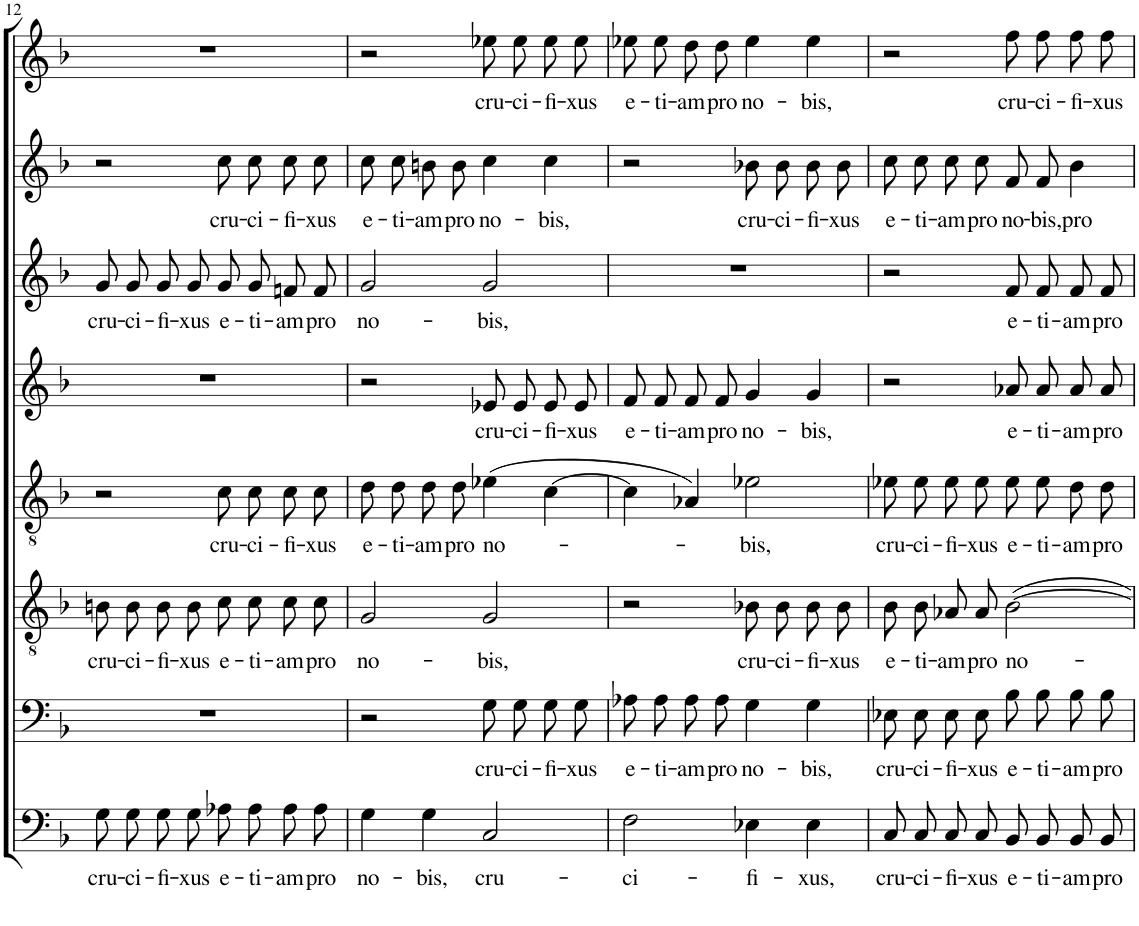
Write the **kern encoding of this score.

**kern	**text	**kern	**text	**kern	**text	**kern	**text	**kern	**text	**kern	**text	**kern	**text	**kern	**text
*part8	*part8	*part7	*part7	*part6	*part6	*part5	*part5	*part4	*part4	*part3	*part3	*part2	*part2	*part1	*part1
*staff8	*staff8	*staff7	*staff7	*staff6	*staff6	*staff5	*staff5	*staff4	*staff4	*staff3	*staff3	*staff2	*staff2	*staff1	*staff1
*I"Bassi II	*	*I"Bassi I	*	*I"Tenori II	*	*I"Tenori I	*	*I"Contralti II	*	*I"Contralti I	*	*I"Soprani II	*	*I"Soprani I	*
!!LO:PB:g=z
*clefF4	*	*clefF4	*	*clefGv2	*	*clefGv2	*	*clefG2	*	*clefG2	*	*clefG2	*	*clefG2	*
*k[b-]	*	*k[b-]	*	*k[b-]	*	*k[b-]	*	*k[b-]	*	*k[b-]	*	*k[b-]	*	*k[b-]	*
*F:	*	*F:	*	*F:	*	*F:	*	*F:	*	*F:	*	*F:	*	*F:	*
*M2/2	*	*M2/2	*	*M2/2	*	*M2/2	*	*M2/2	*	*M2/2	*	*M2/2	*	*M2/2	*
*met(c|)	*	*met(c|)	*	*met(c|)	*	*met(c|)	*	*met(c|)	*	*met(c|)	*	*met(c|)	*	*met(c|)	*
=12	=12	=12	=12	=12	=12	=12	=12	=12	=12	=12	=12	=12	=12	=12	=12
!	!LO:LY:b	!	!	!	!LO:LY:b	!	!	!	!	!	!LO:LY:b	!	!	!	!
8G\L	cru-	1r	.	8Bn\L	cru-	2r	.	1r	.	8g/L	cru-	2r	.	1r	.
!	!LO:LY:b	!	!	!	!LO:LY:b	!	!	!	!	!	!LO:LY:b	!	!	!	!
8G\	-ci-	.	.	8B\	-ci-	.	.	.	.	8g/	-ci-	.	.	.	.
!	!LO:LY:b	!	!	!	!LO:LY:b	!	!	!	!	!	!LO:LY:b	!	!	!	!
8G\	-fi-	.	.	8B\	-fi-	.	.	.	.	8g/	-fi-	.	.	.	.
!	!LO:LY:b	!	!	!	!LO:LY:b	!	!	!	!	!	!LO:LY:b	!	!	!	!
8G\J	-xus	.	.	8B\J	-xus	.	.	.	.	8g/J	-xus	.	.	.	.
!	!LO:LY:b	!	!	!	!LO:LY:b	!	!LO:LY:b	!	!	!	!LO:LY:b	!	!LO:LY:b	!	!
8A-X\L	e-	.	.	8c\L	e-	8c\L	cru-	.	.	8g/L	e-	8cc\L	cru-	.	.
!	!LO:LY:b	!	!	!	!LO:LY:b	!	!LO:LY:b	!	!	!	!LO:LY:b	!	!LO:LY:b	!	!
8A-\	-ti-	.	.	8c\	-ti-	8c\	-ci-	.	.	8g/	-ti-	8cc\	-ci-	.	.
!	!LO:LY:b	!	!	!	!LO:LY:b	!	!LO:LY:b	!	!	!	!LO:LY:b	!	!LO:LY:b	!	!
8A-\	-am	.	.	8c\	-am	8c\	-fi-	.	.	8fn/	-am	8cc\	-fi-	.	.
!	!LO:LY:b	!	!	!	!LO:LY:b	!	!LO:LY:b	!	!	!	!LO:LY:b	!	!LO:LY:b	!	!
8A-\J	pro	.	.	8c\J	pro	8c\J	-xus	.	.	8f/J	pro	8cc\J	-xus	.	.
=13	=13	=13	=13	=13	=13	=13	=13	=13	=13	=13	=13	=13	=13	=13	=13
!	!LO:LY:b	!	!	!	!LO:LY:b	!	!LO:LY:b	!	!	!	!LO:LY:b	!	!LO:LY:b	!	!
4G\	no-	2r	.	2G/	no-	8d\L	e-	2r	.	2g/	no-	8cc\L	e-	2r	.
!	!	!	!	!	!	!	!LO:LY:b	!	!	!	!	!	!LO:LY:b	!	!
.	.	.	.	.	.	8d\	-ti-	.	.	.	.	8cc\	-ti-	.	.
!	!LO:LY:b	!	!	!	!	!	!LO:LY:b	!	!	!	!	!	!LO:LY:b	!	!
4G\	-bis,	.	.	.	.	8d\	-am	.	.	.	.	8bn\	-am	.	.
!	!	!	!	!	!	!	!LO:LY:b	!	!	!	!	!	!LO:LY:b	!	!
.	.	.	.	.	.	8d\J	pro	.	.	.	.	8b\J	pro	.	.
!	!LO:LY:b	!	!LO:LY:b	!	!LO:LY:b	!	!LO:LY:b	!	!LO:LY:b	!	!LO:LY:b	!	!LO:LY:b	!	!LO:LY:b
2C/	cru-	8G\L	cru-	2G/	-bis,	(4e-X\	no-	8e-X/L	cru-	2g/	-bis,	4cc\	no-	8ee-X\L	cru-
!	!	!	!LO:LY:b	!	!	!	!	!	!LO:LY:b	!	!	!	!	!	!LO:LY:b
.	.	8G\	-ci-	.	.	.	.	8e-/	-ci-	.	.	.	.	8ee-\	-ci-
!	!	!	!LO:LY:b	!	!	!	!	!	!LO:LY:b	!	!	!	!LO:LY:b	!	!LO:LY:b
.	.	8G\	-fi-	.	.	[4c\	.	8e-/	-fi-	.	.	4cc\	-bis,	8ee-\	-fi-
!	!	!	!LO:LY:b	!	!	!	!	!	!LO:LY:b	!	!	!	!	!	!LO:LY:b
.	.	8G\J	-xus	.	.	.	.	8e-/J	-xus	.	.	.	.	8ee-\J	-xus
=14	=14	=14	=14	=14	=14	=14	=14	=14	=14	=14	=14	=14	=14	=14	=14
!	!LO:LY:b	!	!LO:LY:b	!	!	!	!	!	!LO:LY:b	!	!	!	!	!	!LO:LY:b
2F\	-ci-	8A-X\L	e-	2r	.	4c\]	.	8f/L	e-	1r	.	2r	.	8ee-X\L	e-
!	!	!	!LO:LY:b	!	!	!	!	!	!LO:LY:b	!	!	!	!	!	!LO:LY:b
.	.	8A-\	-ti-	.	.	.	.	8f/	-ti-	.	.	.	.	8ee-\	-ti-
!	!	!	!LO:LY:b	!	!	!	!	!	!LO:LY:b	!	!	!	!	!	!LO:LY:b
.	.	8A-\	-am	.	.	4A-X/)	.	8f/	-am	.	.	.	.	8dd\	-am
!	!	!	!LO:LY:b	!	!	!	!	!	!LO:LY:b	!	!	!	!	!	!LO:LY:b
.	.	8A-\J	pro	.	.	.	.	8f/J	pro	.	.	.	.	8dd\J	pro
!	!LO:LY:b	!	!LO:LY:b	!	!LO:LY:b	!	!LO:LY:b	!	!LO:LY:b	!	!	!	!LO:LY:b	!	!LO:LY:b
4E-X\	-fi-	4G\	no-	8B-X\L	cru-	2e-X\	-bis,	4g/	no-	.	.	8b-X\L	cru-	4ee-\	no-
!	!	!	!	!	!LO:LY:b	!	!	!	!	!	!	!	!LO:LY:b	!	!
.	.	.	.	8B-\	-ci-	.	.	.	.	.	.	8b-\	-ci-	.	.
!	!LO:LY:b	!	!LO:LY:b	!	!LO:LY:b	!	!	!	!LO:LY:b	!	!	!	!LO:LY:b	!	!LO:LY:b
4E-\	-xus,	4G\	-bis,	8B-\	-fi-	.	.	4g/	-bis,	.	.	8b-\	-fi-	4ee-\	-bis,
!	!	!	!	!	!LO:LY:b	!	!	!	!	!	!	!	!LO:LY:b	!	!
.	.	.	.	8B-\J	-xus	.	.	.	.	.	.	8b-\J	-xus	.	.
=15	=15	=15	=15	=15	=15	=15	=15	=15	=15	=15	=15	=15	=15	=15	=15
!	!LO:LY:b	!	!LO:LY:b	!	!LO:LY:b	!	!LO:LY:b	!	!	!	!	!	!LO:LY:b	!	!
8C/L	cru-	8E-X\L	cru-	8B-/L	e-	8e-X\L	cru-	2r	.	2r	.	8cc\L	e-	2r	.
!	!LO:LY:b	!	!LO:LY:b	!	!LO:LY:b	!	!LO:LY:b	!	!	!	!	!	!LO:LY:b	!	!
8C/	-ci-	8E-\	-ci-	8B-/	-ti-	8e-\	-ci-	.	.	.	.	8cc\	-ti-	.	.
!	!LO:LY:b	!	!LO:LY:b	!	!LO:LY:b	!	!LO:LY:b	!	!	!	!	!	!LO:LY:b	!	!
8C/	-fi-	8E-\	-fi-	8A-X/	-am	8e-\	-fi-	.	.	.	.	8cc\	-am	.	.
!	!LO:LY:b	!	!LO:LY:b	!	!LO:LY:b	!	!LO:LY:b	!	!	!	!	!	!LO:LY:b	!	!
8C/J	-xus	8E-\J	-xus	8A-/J	pro	8e-\J	-xus	.	.	.	.	8cc\J	pro	.	.
!	!LO:LY:b	!	!LO:LY:b	!	!LO:LY:b	!	!LO:LY:b	!	!LO:LY:b	!	!LO:LY:b	!	!LO:LY:b	!	!LO:LY:b
8BB-/L	e-	8B-\L	e-	[2B-\	no-	8e-\L	e-	8a-X/L	e-	8f/L	e-	8f/L	no-	8ff\L	cru-
!	!LO:LY:b	!	!LO:LY:b	!	!	!	!LO:LY:b	!	!LO:LY:b	!	!LO:LY:b	!	!LO:LY:b	!	!LO:LY:b
8BB-/	-ti-	8B-\	-ti-	.	.	8e-\	-ti-	8a-/	-ti-	8f/	-ti-	8f/J	-bis,	8ff\	-ci-
!	!LO:LY:b	!	!LO:LY:b	!	!	!	!LO:LY:b	!	!LO:LY:b	!	!LO:LY:b	!	!LO:LY:b	!	!LO:LY:b
8BB-/	-am	8B-\	-am	.	.	8d\	-am	8a-/	-am	8f/	-am	4b-\	pro	8ff\	-fi-
!	!LO:LY:b	!	!LO:LY:b	!	!	!	!LO:LY:b	!	!LO:LY:b	!	!LO:LY:b	!	!	!	!LO:LY:b
8BB-/J	pro	8B-\J	pro	.	.	8d\J	pro	8a-/J	pro	8f/J	pro	.	.	8ff\J	-xus
=	=	=	=	=	=	=	=	=	=	=	=	=	=	=	=
*-	*-	*-	*-	*-	*-	*-	*-	*-	*-	*-	*-	*-	*-	*-	*-
